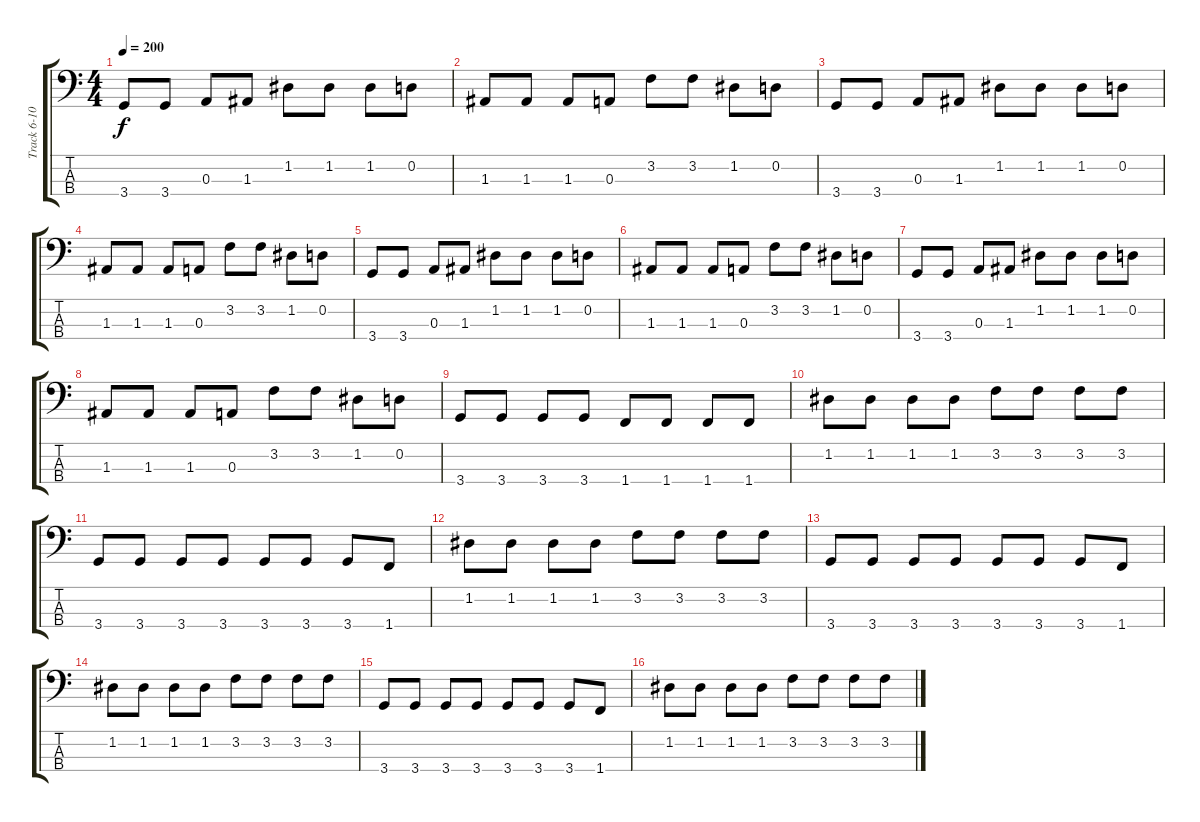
\track ("Track 6-10" "Track 6-10") {instrument electricbasspick}
\staff {score tabs}
\tuning (G2 D2 A1 E1) {hide}
\ts (4 4)
\tempo 200
\clef f4
\ks c
3.4.8{dy f} 3.4.8 0.3.8 1.3.8 1.2.8 1.2.8 1.2.8 0.2.8 |
1.3.8 1.3.8 1.3.8 0.3.8 3.2.8 3.2.8 1.2.8 0.2.8 |
3.4.8 3.4.8 0.3.8 1.3.8 1.2.8 1.2.8 1.2.8 0.2.8 |
1.3.8 1.3.8 1.3.8 0.3.8 3.2.8 3.2.8 1.2.8 0.2.8 |
3.4.8 3.4.8 0.3.8 1.3.8 1.2.8 1.2.8 1.2.8 0.2.8 |
1.3.8 1.3.8 1.3.8 0.3.8 3.2.8 3.2.8 1.2.8 0.2.8 |
3.4.8 3.4.8 0.3.8 1.3.8 1.2.8 1.2.8 1.2.8 0.2.8 |
1.3.8 1.3.8 1.3.8 0.3.8 3.2.8 3.2.8 1.2.8 0.2.8 |
3.4.8 3.4.8 3.4.8 3.4.8 1.4.8 1.4.8 1.4.8 1.4.8 |
1.2.8 1.2.8 1.2.8 1.2.8 3.2.8 3.2.8 3.2.8 3.2.8 |
3.4.8 3.4.8 3.4.8 3.4.8 3.4.8 3.4.8 3.4.8 1.4.8 |
1.2.8 1.2.8 1.2.8 1.2.8 3.2.8 3.2.8 3.2.8 3.2.8 |
3.4.8 3.4.8 3.4.8 3.4.8 3.4.8 3.4.8 3.4.8 1.4.8 |
1.2.8 1.2.8 1.2.8 1.2.8 3.2.8 3.2.8 3.2.8 3.2.8 |
3.4.8 3.4.8 3.4.8 3.4.8 3.4.8 3.4.8 3.4.8 1.4.8 |
1.2.8 1.2.8 1.2.8 1.2.8 3.2.8 3.2.8 3.2.8 3.2.8
